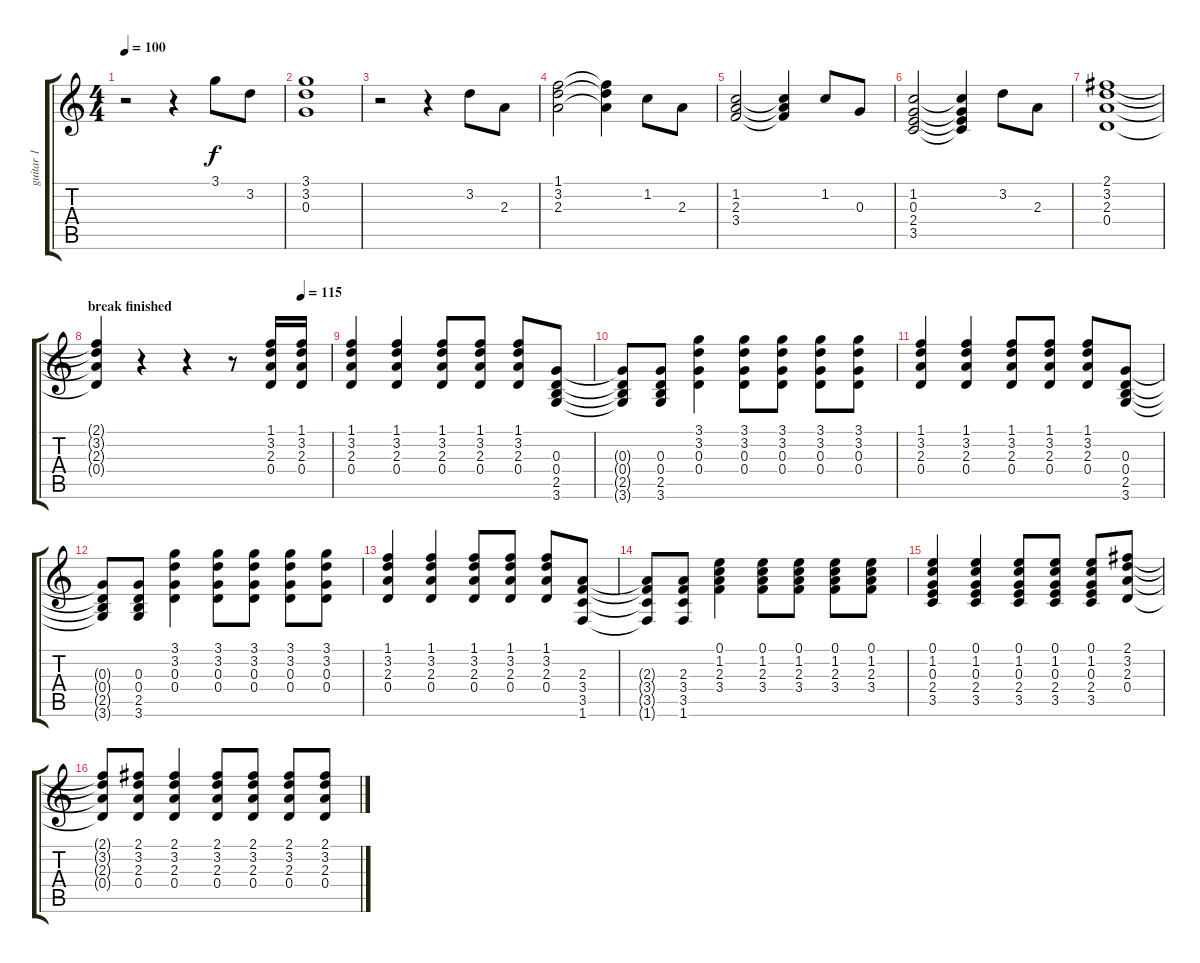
\track ("guitar 1" "guitar 1") {instrument acousticguitarnylon}
\staff {score tabs}
\tuning (E4 B3 G3 D3 A2 E2) {hide}
\ts (4 4)
\tempo 100
\clef g2
\ks c
r.2{dy f} r.4 3.1.8 3.2.8 |
(3.1 3.2 0.3).1 |
r.2 r.4 3.2.8 2.3.8 |
(1.1 3.2 2.3).2 (1.1{t} 3.2{t} 2.3{t}).4 1.2.8 2.3.8 |
(1.2 2.3 3.4).2 (1.2{t} 2.3{t} 3.4{t}).4 1.2.8 0.3.8 |
(1.2 0.3 2.4 3.5).2 (1.2{t} 0.3{t} 2.4{t} 3.5{t}).4 3.2.8 2.3.8 |
(2.1 3.2 2.3 0.4).1 |
\section ("" "break finished")
\tempo (115 0.875)
(2.1{t} 3.2{t} 2.3{t} 0.4{t}).4 r.4 r.4 r.8 (1.1 3.2 2.3 0.4).16 (1.1 3.2 2.3 0.4).16 |
(1.1 3.2 2.3 0.4).4 (1.1 3.2 2.3 0.4).4 (1.1 3.2 2.3 0.4).8 (1.1 3.2 2.3 0.4).8 (1.1 3.2 2.3 0.4).8 (0.3 0.4 2.5 3.6).8 |
(0.3{t} 0.4{t} 2.5{t} 3.6{t}).8 (0.3 0.4 2.5 3.6).8 (3.1 3.2 0.3 0.4).4 (3.1 3.2 0.3 0.4).8 (3.1 3.2 0.3 0.4).8 (3.1 3.2 0.3 0.4).8 (3.1 3.2 0.3 0.4).8 |
(1.1 3.2 2.3 0.4).4 (1.1 3.2 2.3 0.4).4 (1.1 3.2 2.3 0.4).8 (1.1 3.2 2.3 0.4).8 (1.1 3.2 2.3 0.4).8 (0.3 0.4 2.5 3.6).8 |
(0.3{t} 0.4{t} 2.5{t} 3.6{t}).8 (0.3 0.4 2.5 3.6).8 (3.1 3.2 0.3 0.4).4 (3.1 3.2 0.3 0.4).8 (3.1 3.2 0.3 0.4).8 (3.1 3.2 0.3 0.4).8 (3.1 3.2 0.3 0.4).8 |
(1.1 3.2 2.3 0.4).4 (1.1 3.2 2.3 0.4).4 (1.1 3.2 2.3 0.4).8 (1.1 3.2 2.3 0.4).8 (1.1 3.2 2.3 0.4).8 (2.3 3.4 3.5 1.6).8 |
(2.3{t} 3.4{t} 3.5{t} 1.6{t}).8 (2.3 3.4 3.5 1.6).8 (0.1 1.2 2.3 3.4).4 (0.1 1.2 2.3 3.4).8 (0.1 1.2 2.3 3.4).8 (0.1 1.2 2.3 3.4).8 (0.1 1.2 2.3 3.4).8 |
(0.1 1.2 0.3 2.4 3.5).4 (0.1 1.2 0.3 2.4 3.5).4 (0.1 1.2 0.3 2.4 3.5).8 (0.1 1.2 0.3 2.4 3.5).8 (0.1 1.2 0.3 2.4 3.5).8 (2.1 3.2 2.3 0.4).8 |
(2.1{t} 3.2{t} 2.3{t} 0.4{t}).8 (2.1 3.2 2.3 0.4).8 (2.1 3.2 2.3 0.4).4 (2.1 3.2 2.3 0.4).8 (2.1 3.2 2.3 0.4).8 (2.1 3.2 2.3 0.4).8 (2.1 3.2 2.3 0.4).8
